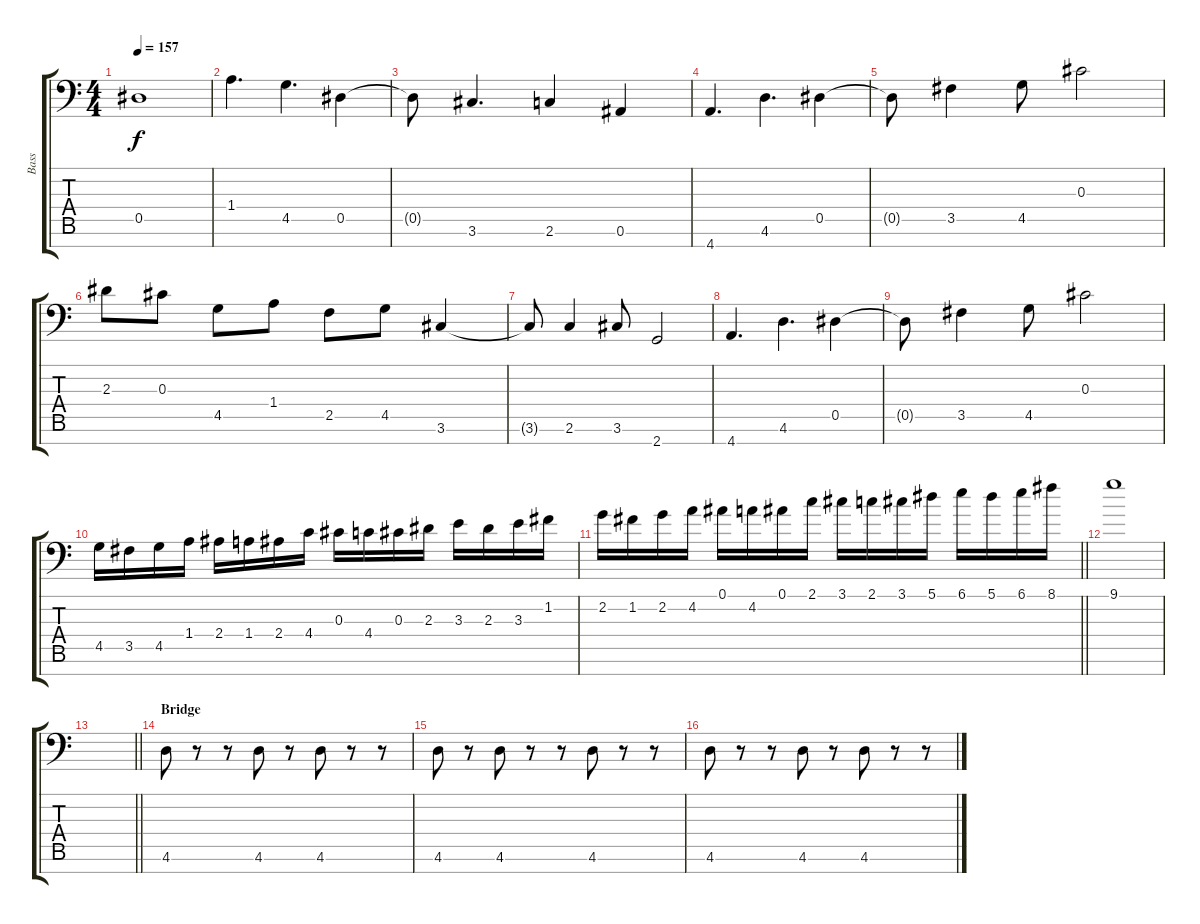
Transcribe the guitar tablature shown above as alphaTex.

\track ("Bass" "Bass") {instrument electricbassfinger}
\staff {score tabs}
\tuning (Bb3 F3 Db3 Ab2 Eb2 Bb1 F1) {hide}
\ts (4 4)
\tempo 157
\clef f4
\ks c
0.5{t}.1{dy f} |
1.4.4{d} 4.5.4{d} 0.5.4 |
0.5{t}.8 3.6.4{d} 2.6.4 0.6.4 |
4.7.4{d} 4.6.4{d} 0.5.4 |
0.5{t}.8 3.5.4 4.5.8 0.3.2 |
2.3.8 0.3.8 4.5.8 1.4.8 2.5.8 4.5.8 3.6.4 |
3.6{t}.8 2.6.4 3.6.8 2.7.2 |
4.7.4{d} 4.6.4{d} 0.5.4 |
0.5{t}.8 3.5.4 4.5.8 0.3.2 |
4.5.16 3.5.16 4.5.16 1.4.16 2.4.16 1.4.16 2.4.16 4.4.16 0.3.16 4.4.16 0.3.16 2.3.16 3.3.16 2.3.16 3.3.16 1.2.16 |
\barLineRight lightlight
2.2.16 1.2.16 2.2.16 4.2.16 0.1.16 4.2.16 0.1.16 2.1.16 3.1.16 2.1.16 3.1.16 5.1.16 6.1.16 5.1.16 6.1.16 8.1.16 |
9.1.1 |
\barLineRight lightlight
|
\section ("" "Bridge")
4.6.8 r.8 r.8 4.6.8 r.8 4.6.8 r.8 r.8 |
4.6.8 r.8 4.6.8 r.8 r.8 4.6.8 r.8 r.8 |
4.6.8 r.8 r.8 4.6.8 r.8 4.6.8 r.8 r.8
